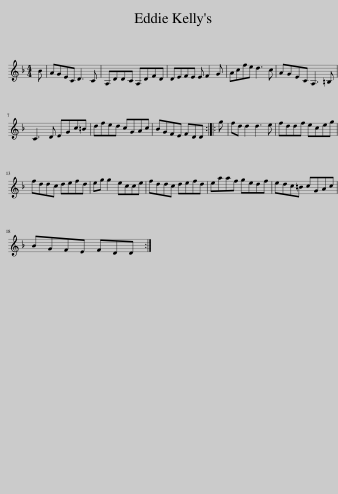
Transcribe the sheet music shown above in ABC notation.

X:1
L:1/8
M:4/4
I:linebreak $
K:Dmin
V:1 treble
V:1
 B | AGEC D3 C | A,DDC A,DFD | DEFE E F2 G | Acfe d3 c | %5
 AGEC A,3 =B, |$ C3 D EGc=B | dfed cGAc | BGFE FDD :: g | %10
 fd d2 d3 e | fddf eceg |$ fddc defd | eg g2 ecce | fddc defd | %15
 eaaf gedf | edc=B cGAc |$ BGFE FDD :| %18
